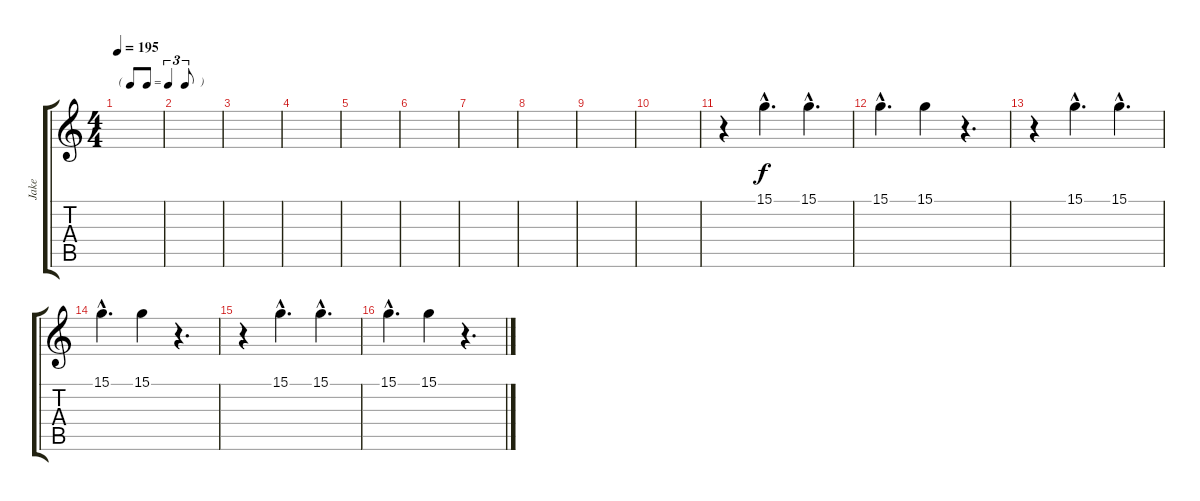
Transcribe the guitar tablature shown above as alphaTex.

\track ("Jake" "Jake") {instrument oboe}
\staff {score tabs}
\tuning (E4 B3 G3 D3 A2 E2) {hide}
\ts (4 4)
\tf triplet8th
\tempo 195
\clef g2
\ks c
|
|
|
|
|
|
|
|
|
|
r.4 15.1{hac}.4{d} 15.1{hac}.4{d} |
15.1{hac}.4{d} 15.1.4 r.4{d} |
r.4 15.1{hac}.4{d} 15.1{hac}.4{d} |
15.1{hac}.4{d} 15.1.4 r.4{d} |
r.4 15.1{hac}.4{d} 15.1{hac}.4{d} |
15.1{hac}.4{d} 15.1.4 r.4{d}
